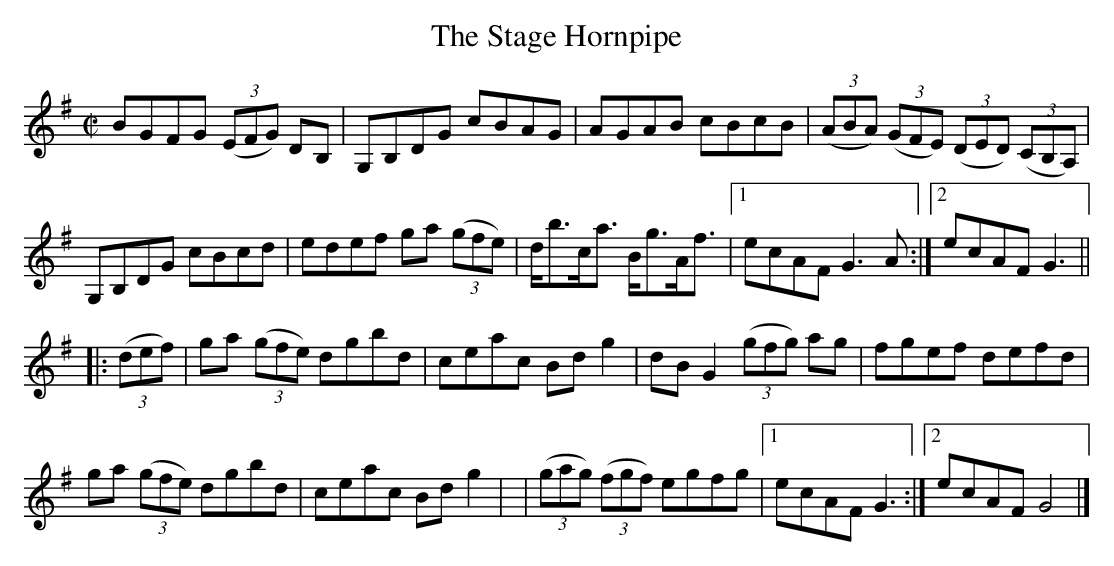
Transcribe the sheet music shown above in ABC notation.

X:1
U: ~ = !turn!
T:The Stage Hornpipe
L:1/8
M:C|
K:G
BGFG ((3EFG) DB, | G,B,DG cBAG | AGAB cBcB | ((3ABA) ((3GFE) ((3DED) ((3CB,A,) |
G,B,DG cBcd | edef ga ((3gfe) | d<bc<a B<gA<f | [1 ecAF G3 A:|] [2 ecAF G3 ||
|: ((3def) | ga ((3gfe) dgbd | ceac Bd g2 | dB G2 ((3gfg) ag | fgef defd |
ga ((3gfe) dgbd | ceac Bd g2 | | ((3gag) ((3fgf) egfg | [1 ecAF G3 :|] [2 ecAF G4 |]
